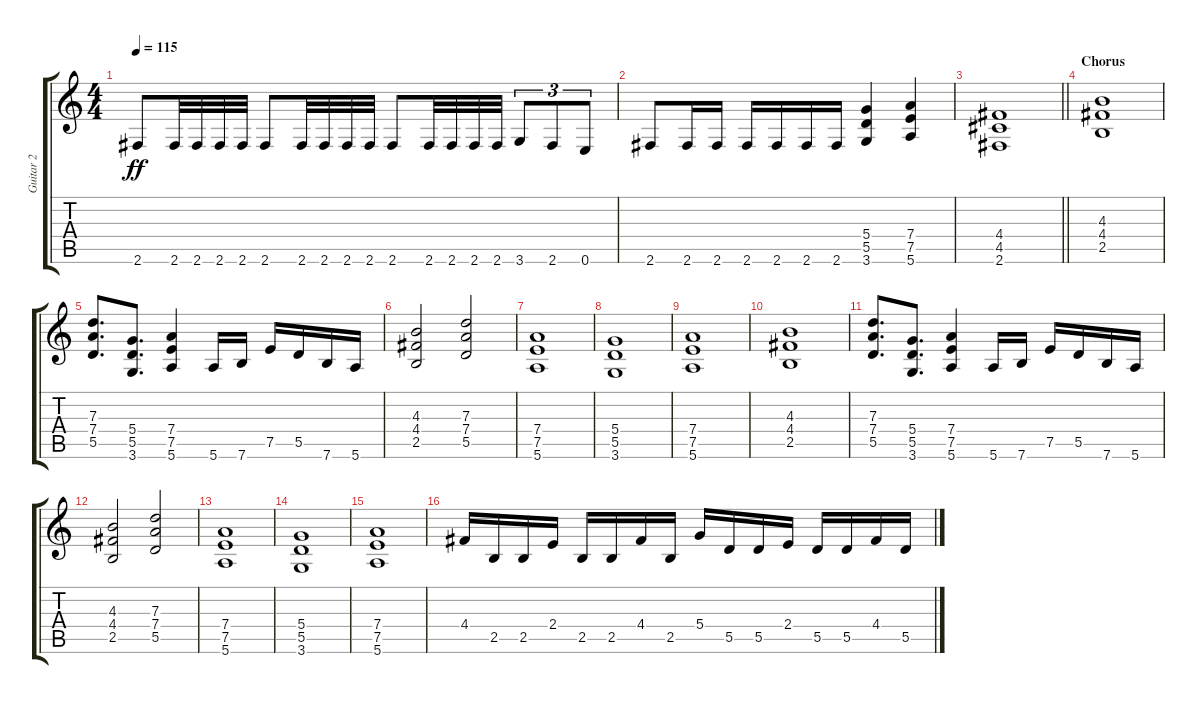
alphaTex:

\track ("Guitar 2" "Guitar 2") {instrument distortionguitar}
\staff {score tabs}
\tuning (E4 B3 G3 D3 A2 E2) {hide}
\ts (4 4)
\tempo 115
\clef g2
\ks c
2.6.8{dy ff} 2.6.32 2.6.32 2.6.32 2.6.32 2.6.8 2.6.32 2.6.32 2.6.32 2.6.32 2.6.8 2.6.32 2.6.32 2.6.32 2.6.32 3.6.8{tu (3 2)} 2.6.8{tu (3 2)} 0.6.8{tu (3 2)} |
2.6.8 2.6.16 2.6.16 2.6.16 2.6.16 2.6.16 2.6.16 (5.4 5.5 3.6).4 (7.4 7.5 5.6).4 |
\barLineRight lightlight
(4.4 4.5 2.6).1 |
\section ("" "Chorus")
(4.3 4.4 2.5).1 |
(7.3 7.4 5.5).8{d} (5.4 5.5 3.6).8{d} (7.4 7.5 5.6).4 5.6.16 7.6.16 7.5.16 5.5.16 7.6.16 5.6.16 |
(4.3 4.4 2.5).2 (7.3 7.4 5.5).2 |
(7.4 7.5 5.6).1 |
(5.4 5.5 3.6).1 |
(7.4 7.5 5.6).1 |
(4.3 4.4 2.5).1 |
(7.3 7.4 5.5).8{d} (5.4 5.5 3.6).8{d} (7.4 7.5 5.6).4 5.6.16 7.6.16 7.5.16 5.5.16 7.6.16 5.6.16 |
(4.3 4.4 2.5).2 (7.3 7.4 5.5).2 |
(7.4 7.5 5.6).1 |
(5.4 5.5 3.6).1 |
(7.4 7.5 5.6).1 |
4.4.16 2.5.16 2.5.16 2.4.16 2.5.16 2.5.16 4.4.16 2.5.16 5.4.16 5.5.16 5.5.16 2.4.16 5.5.16 5.5.16 4.4.16 5.5.16
